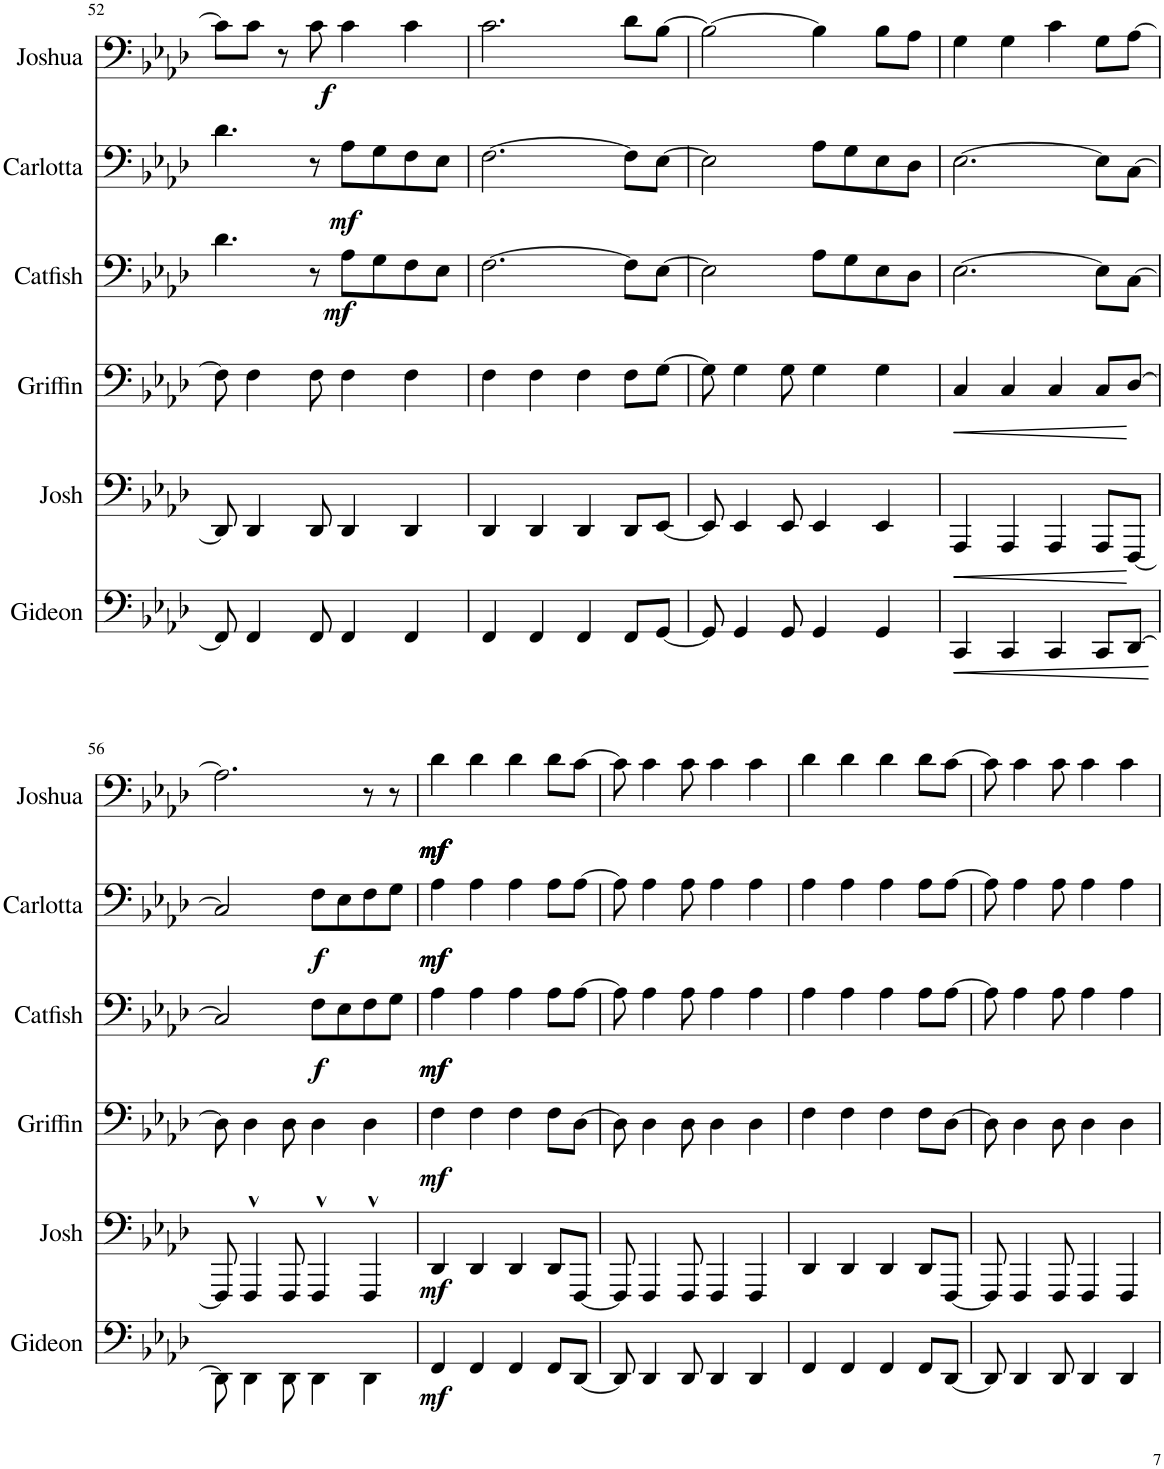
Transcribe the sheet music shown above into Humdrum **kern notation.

**kern	**dynam	**kern	**dynam	**kern	**dynam	**kern	**dynam	**kern	**dynam	**kern	**dynam
*part6	*part6	*part5	*part5	*part4	*part4	*part3	*part3	*part2	*part2	*part1	*part1
*staff6	*staff6	*staff5	*staff5	*staff4	*staff4	*staff3	*staff3	*staff2	*staff2	*staff1	*staff1
*I"Gideon	*	*I"Josh	*	*I"Griffin	*	*I"Catfish	*	*I"Carlotta	*	*I"Joshua	*
*I'Gideon	*	*I'Josh	*	*I'Griffin	*	*I'Catfish	*	*I'Carlotta	*	*I'Joshua	*
!!LO:PB:g=z
*clefF4	*	*clefF4	*	*clefF4	*	*clefF4	*	*clefF4	*	*clefF4	*
*Trd-7c-12	*	*Trd-7c-12	*	*	*	*Trd4c7	*	*	*	*	*
*k[b-e-a-d-]	*	*k[b-e-a-d-]	*	*k[b-e-a-d-]	*	*k[b-e-a-d-]	*	*k[b-e-a-d-]	*	*k[b-e-a-d-]	*
*M4/4	*	*M4/4	*	*M4/4	*	*M4/4	*	*M4/4	*	*M4/4	*
=52	=52	=52	=52	=52	=52	=52	=52	=52	=52	=52	=52
8FF/]	.	8DD-/]	.	8F\]	.	4.d-\	.	4.d-\	.	8c\L]	.
4FF/	.	4DD-/	.	4F\	.	.	.	.	.	8c\J	.
.	.	.	.	.	.	.	.	.	.	8r	.
!	!	!	!	!	!	!	!	!	!	!	!LO:DY:b
8FF/	.	8DD-/	.	8F\	.	8r	.	8r	.	8c\	f
!	!	!	!	!	!	!	!LO:DY:b	!	!LO:DY:b	!	!
4FF/	.	4DD-/	.	4F\	.	8A-\L	mf	8A-\L	mf	4c\	.
.	.	.	.	.	.	8G\	.	8G\	.	.	.
4FF/	.	4DD-/	.	4F\	.	8F\	.	8F\	.	4c\	.
.	.	.	.	.	.	8E-\J	.	8E-\J	.	.	.
=53	=53	=53	=53	=53	=53	=53	=53	=53	=53	=53	=53
4FF/	.	4DD-/	.	4F\	.	[2.F\	.	[2.F\	.	2.c\	.
4FF/	.	4DD-/	.	4F\	.	.	.	.	.	.	.
4FF/	.	4DD-/	.	4F\	.	.	.	.	.	.	.
8FF/L	.	8DD-/L	.	8F\L	.	8F\L]	.	8F\L]	.	8d-\L	.
[8GG/J	.	[8EE-/J	.	[8G\J	.	[8E-\J	.	[8E-\J	.	[8B-\J	.
=54	=54	=54	=54	=54	=54	=54	=54	=54	=54	=54	=54
8GG/]	.	8EE-/]	.	8G\]	.	2E-\]	.	2E-\]	.	2B-\_	.
4GG/	.	4EE-/	.	4G\	.	.	.	.	.	.	.
8GG/	.	8EE-/	.	8G\	.	.	.	.	.	.	.
4GG/	.	4EE-/	.	4G\	.	8A-\L	.	8A-\L	.	4B-\]	.
.	.	.	.	.	.	8G\	.	8G\	.	.	.
4GG/	.	4EE-/	.	4G\	.	8E-\	.	8E-\	.	8B-\L	.
.	.	.	.	.	.	8D-\J	.	8D-\J	.	8A-\J	.
=55	=55	=55	=55	=55	=55	=55	=55	=55	=55	=55	=55
!	!LO:HP:b	!	!LO:HP:b	!	!LO:HP:b	!	!	!	!	!	!
4CC/	<	4AAA-/	<	4C/	<	[2.E-\	.	[2.E-\	.	4G\	.
4CC/	.	4AAA-/	.	4C/	.	.	.	.	.	4G\	.
4CC/	.	4AAA-/	.	4C/	.	.	.	.	.	4c\	.
8CC/L	.	8AAA-/L	.	8C/L	.	8E-\L]	.	8E-\L]	.	8G\L	.
[8DD-/J	.	[8FFF/J	.	[8D-/J	.	[8C\J	.	[8C\J	.	[8A-\J	.
.	[	.	[	.	[	.	.	.	.	.	.
!!LO:LB:g=z
=56	=56	=56	=56	=56	=56	=56	=56	=56	=56	=56	=56
8DD-\]	.	8FFF/]	.	8D-\]	.	2C/]	.	2C/]	.	2.A-\]	.
4DD-\	.	4FFF^^/	.	4D-\	.	.	.	.	.	.	.
8DD-\	.	8FFF/	.	8D-\	.	.	.	.	.	.	.
!	!	!	!	!	!	!	!LO:DY:b	!	!LO:DY:b	!	!
4DD-\	.	4FFF^^/	.	4D-\	.	8F\L	f	8F\L	f	.	.
.	.	.	.	.	.	8E-\	.	8E-\	.	.	.
4DD-\	.	4FFF^^/	.	4D-\	.	8F\	.	8F\	.	8r	.
.	.	.	.	.	.	8G\J	.	8G\J	.	8r	.
=57	=57	=57	=57	=57	=57	=57	=57	=57	=57	=57	=57
!	!LO:DY:b	!	!LO:DY:b	!	!LO:DY:b	!	!LO:DY:b	!	!	!	!
!	!	!	!	!	!	!	!LO:DY:n=1:b	!	!LO:DY:b	!	!
!	!	!	!	!	!	!	!	!	!LO:DY:n=1:b	!	!LO:DY:b
!	!	!	!	!	!	!	!	!	!	!	!LO:DY:n=1:b
!	!	!	!	!	!	!	!	!	!	!	!LO:DY:n=2:b
!	!	!	!	!	!	!	!	!	!	!	!LO:DY:n=3:b
4FF/	mf	4DD-/	mf	4F\	mf	4A-\	mf mf	4A-\	mf mf	4d-\	mf mf mf mf
4FF/	.	4DD-/	.	4F\	.	4A-\	.	4A-\	.	4d-\	.
4FF/	.	4DD-/	.	4F\	.	4A-\	.	4A-\	.	4d-\	.
8FF/L	.	8DD-/L	.	8F\L	.	8A-\L	.	8A-\L	.	8d-\L	.
[8DD-/J	.	[8FFF/J	.	[8D-\J	.	[8A-\J	.	[8A-\J	.	[8c\J	.
=58	=58	=58	=58	=58	=58	=58	=58	=58	=58	=58	=58
8DD-/]	.	8FFF/]	.	8D-\]	.	8A-\]	.	8A-\]	.	8c\]	.
4DD-/	.	4FFF/	.	4D-\	.	4A-\	.	4A-\	.	4c\	.
8DD-/	.	8FFF/	.	8D-\	.	8A-\	.	8A-\	.	8c\	.
4DD-/	.	4FFF/	.	4D-\	.	4A-\	.	4A-\	.	4c\	.
4DD-/	.	4FFF/	.	4D-\	.	4A-\	.	4A-\	.	4c\	.
=59	=59	=59	=59	=59	=59	=59	=59	=59	=59	=59	=59
4FF/	.	4DD-/	.	4F\	.	4A-\	.	4A-\	.	4d-\	.
4FF/	.	4DD-/	.	4F\	.	4A-\	.	4A-\	.	4d-\	.
4FF/	.	4DD-/	.	4F\	.	4A-\	.	4A-\	.	4d-\	.
8FF/L	.	8DD-/L	.	8F\L	.	8A-\L	.	8A-\L	.	8d-\L	.
[8DD-/J	.	[8FFF/J	.	[8D-\J	.	[8A-\J	.	[8A-\J	.	[8c\J	.
=60	=60	=60	=60	=60	=60	=60	=60	=60	=60	=60	=60
8DD-/]	.	8FFF/]	.	8D-\]	.	8A-\]	.	8A-\]	.	8c\]	.
4DD-/	.	4FFF/	.	4D-\	.	4A-\	.	4A-\	.	4c\	.
8DD-/	.	8FFF/	.	8D-\	.	8A-\	.	8A-\	.	8c\	.
4DD-/	.	4FFF/	.	4D-\	.	4A-\	.	4A-\	.	4c\	.
4DD-/	.	4FFF/	.	4D-\	.	4A-\	.	4A-\	.	4c\	.
=	=	=	=	=	=	=	=	=	=	=	=
*-	*-	*-	*-	*-	*-	*-	*-	*-	*-	*-	*-
